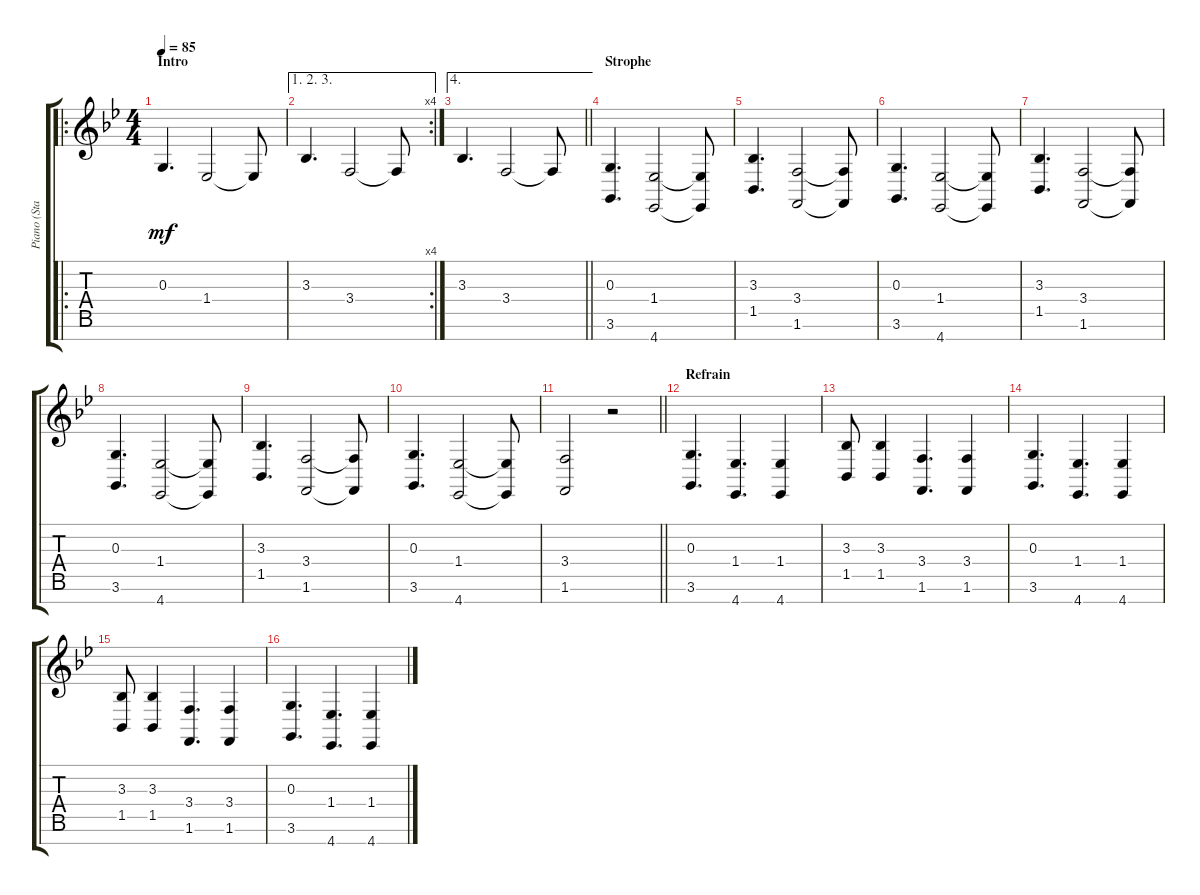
\track ("Piano (Staff 2)" "Piano (Sta") {instrument acousticgrandpiano}
\staff {score tabs}
\tuning (E4 B3 G3 D3 A2 E2 B1) {hide}
\ro
\ts (4 4)
\section ("" "Intro")
\tempo 85
\clef g2
\ks gminor
0.3.4{d dy mf instrument acousticgrandpiano} 1.4.2 1.4{t}.8 |
\ae (1 2 3)
\rc 4
3.3.4{d} 3.4.2 3.4{t}.8 |
\ae 4
\barLineRight lightlight
3.3.4{d} 3.4.2 3.4{t}.8 |
\section ("" "Strophe")
(0.3 3.6).4{d} (1.4 4.7).2 (1.4{t} 4.7{t}).8 |
(3.3 1.5).4{d} (3.4 1.6).2 (3.4{t} 1.6{t}).8 |
(0.3 3.6).4{d} (1.4 4.7).2 (1.4{t} 4.7{t}).8 |
(3.3 1.5).4{d} (3.4 1.6).2 (3.4{t} 1.6{t}).8 |
(0.3 3.6).4{d} (1.4 4.7).2 (1.4{t} 4.7{t}).8 |
(3.3 1.5).4{d} (3.4 1.6).2 (3.4{t} 1.6{t}).8 |
(0.3 3.6).4{d} (1.4 4.7).2 (1.4{t} 4.7{t}).8 |
\barLineRight lightlight
(3.4 1.6).2 r.2 |
\section ("" "Refrain")
(0.3 3.6).4{d} (1.4 4.7).4{d} (1.4 4.7).4 |
(3.3 1.5).8 (3.3 1.5).4 (3.4 1.6).4{d} (3.4 1.6).4 |
(0.3 3.6).4{d} (1.4 4.7).4{d} (1.4 4.7).4 |
(3.3 1.5).8 (3.3 1.5).4 (3.4 1.6).4{d} (3.4 1.6).4 |
(0.3 3.6).4{d} (1.4 4.7).4{d} (1.4 4.7).4
